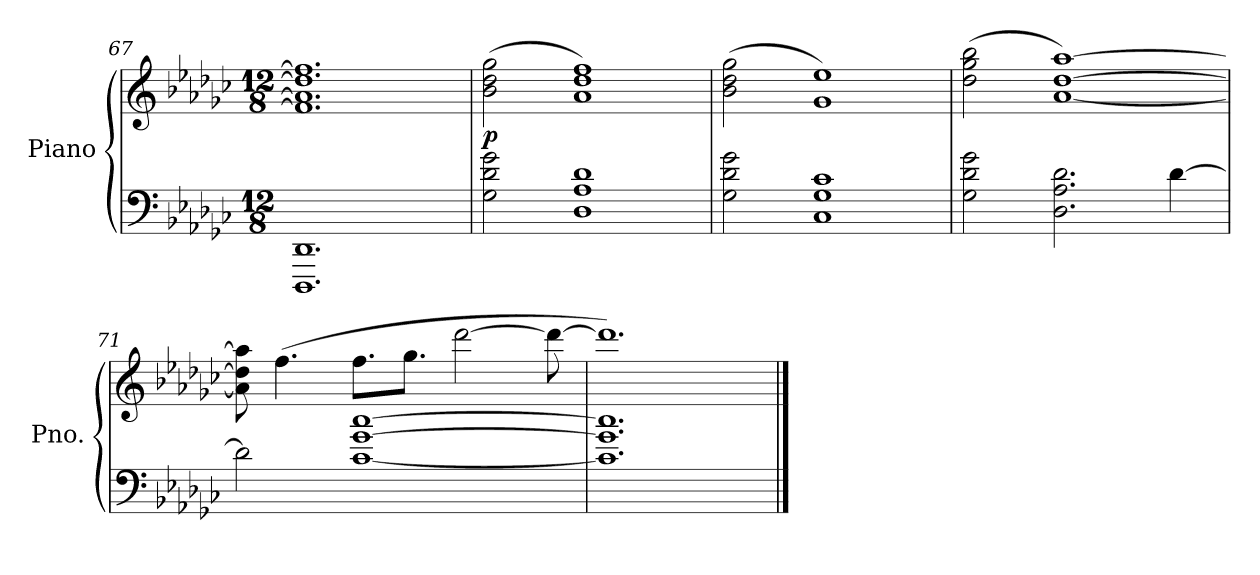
**kern	**kern	**dynam
*part1	*part1	*part1
*staff2	*staff1	*staff1/2
*I"Piano	*	*
*I'Pno.	*	*
*clefF4	*clefG2	*
*k[b-e-a-d-g-c-]	*k[b-e-a-d-g-c-]	*
*M12/8	*M12/8	*
=67	=67	=67
1.DDD- 1.DD-	1.f] 1.a-] 1.dd-] 1.ff]	.
=68	=68	=68
!	!	!LO:DY:b
2G-\ 2d-\ 2g-\	(2b-\ 2dd-\ 2gg-\	p
1D- 1A- 1d-	1a- 1dd- 1ff)	.
=69	=69	=69
2G-\ 2d-\ 2g-\	(2b-\ 2dd-\ 2gg-\	.
1C- 1G- 1c-	1g- 1ee-)	.
=70	=70	=70
2G-\ 2d-\ 2g-\	(2dd-\ 2gg-\ 2bb-\	.
2.D-\ 2.A-\ 2.d-\	[1a- [1dd- [1aa-)	.
[4d-\	.	.
!!LO:LB:g=z
=71	=71	=71
2d-\]	8a-\] 8dd-\] 8aa-\]	.
.	(4.ff\	.
[1c- [1g- [1cc-	8.ff\L	.
.	8.gg-\J	.
.	[2ddd-\	.
.	8ddd-\_	.
=72	=72	=72
1.c-] 1.g-] 1.cc-]	1.ddd-])	.
==	==	==
*-	*-	*-
